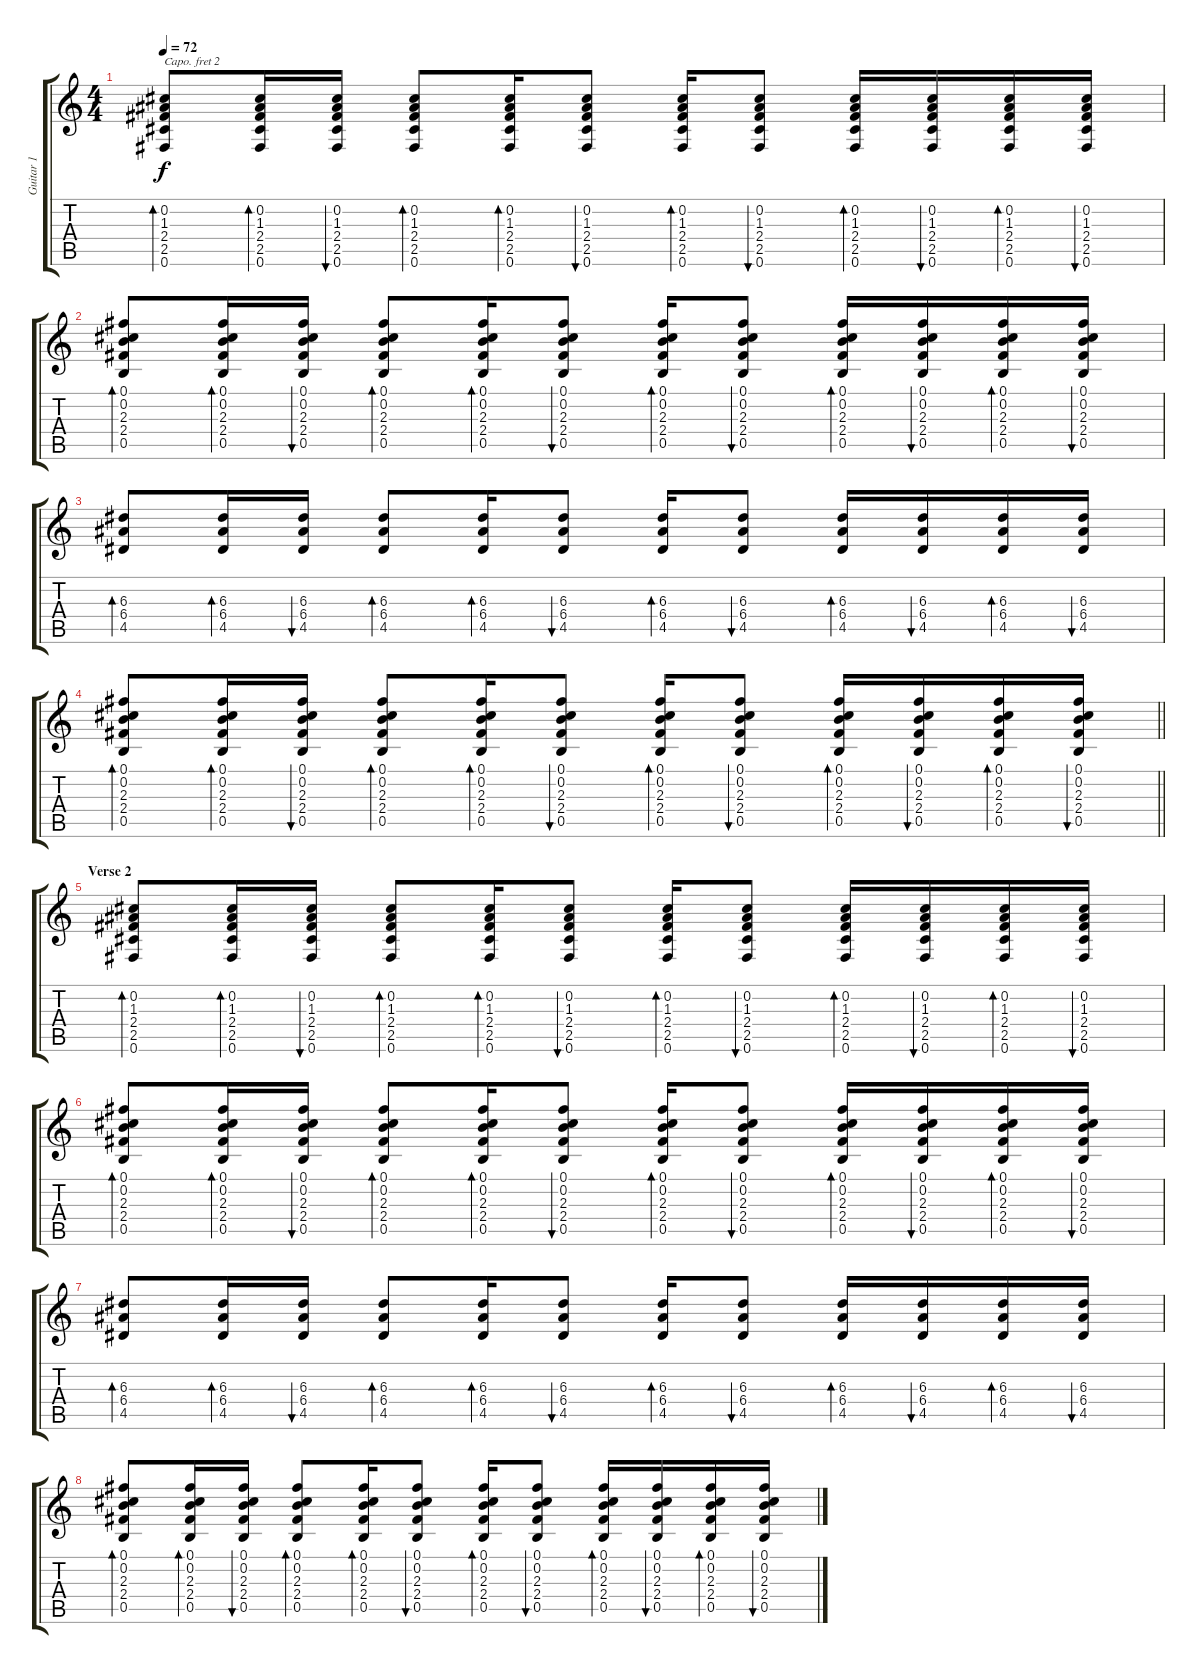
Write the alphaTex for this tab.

\track ("Guitar 1" "Guitar 1") {instrument acousticguitarsteel}
\staff {score tabs}
\capo 2
\tuning (E4 B3 G3 D3 A2 E2) {hide}
\ts (4 4)
\tempo 72
\clef g2
\ks c
(0.2 1.3 2.4 2.5 0.6).8{bd 30 dy f} (0.2 1.3 2.4 2.5 0.6).16{bd 30} (0.2 1.3 2.4 2.5 0.6).16{bu 30} (0.2 1.3 2.4 2.5 0.6).8{bd 30} (0.2 1.3 2.4 2.5 0.6).16{bd 30} (0.2 1.3 2.4 2.5 0.6).8{bu 30} (0.2 1.3 2.4 2.5 0.6).16{bd 30} (0.2 1.3 2.4 2.5 0.6).8{bu 30} (0.2 1.3 2.4 2.5 0.6).16{bd 30} (0.2 1.3 2.4 2.5 0.6).16{bu 30} (0.2 1.3 2.4 2.5 0.6).16{bd 30} (0.2 1.3 2.4 2.5 0.6).16{bu 30} |
(0.1 0.2 2.3 2.4 0.5).8{bd 30} (0.1 0.2 2.3 2.4 0.5).16{bd 30} (0.1 0.2 2.3 2.4 0.5).16{bu 30} (0.1 0.2 2.3 2.4 0.5).8{bd 30} (0.1 0.2 2.3 2.4 0.5).16{bd 30} (0.1 0.2 2.3 2.4 0.5).8{bu 30} (0.1 0.2 2.3 2.4 0.5).16{bd 30} (0.1 0.2 2.3 2.4 0.5).8{bu 30} (0.1 0.2 2.3 2.4 0.5).16{bd 30} (0.1 0.2 2.3 2.4 0.5).16{bu 30} (0.1 0.2 2.3 2.4 0.5).16{bd 30} (0.1 0.2 2.3 2.4 0.5).16{bu 30} |
(6.3 6.4 4.5).8{bd 30} (6.3 6.4 4.5).16{bd 30} (6.3 6.4 4.5).16{bu 30} (6.3 6.4 4.5).8{bd 30} (6.3 6.4 4.5).16{bd 30} (6.3 6.4 4.5).8{bu 30} (6.3 6.4 4.5).16{bd 30} (6.3 6.4 4.5).8{bu 30} (6.3 6.4 4.5).16{bd 30} (6.3 6.4 4.5).16{bu 30} (6.3 6.4 4.5).16{bd 30} (6.3 6.4 4.5).16{bu 30} |
\barLineRight lightlight
(0.1 0.2 2.3 2.4 0.5).8{bd 30} (0.1 0.2 2.3 2.4 0.5).16{bd 30} (0.1 0.2 2.3 2.4 0.5).16{bu 30} (0.1 0.2 2.3 2.4 0.5).8{bd 30} (0.1 0.2 2.3 2.4 0.5).16{bd 30} (0.1 0.2 2.3 2.4 0.5).8{bu 30} (0.1 0.2 2.3 2.4 0.5).16{bd 30} (0.1 0.2 2.3 2.4 0.5).8{bu 30} (0.1 0.2 2.3 2.4 0.5).16{bd 30} (0.1 0.2 2.3 2.4 0.5).16{bu 30} (0.1 0.2 2.3 2.4 0.5).16{bd 30} (0.1 0.2 2.3 2.4 0.5).16{bu 30} |
\section ("" "Verse 2")
(0.2 1.3 2.4 2.5 0.6).8{bd 30} (0.2 1.3 2.4 2.5 0.6).16{bd 30} (0.2 1.3 2.4 2.5 0.6).16{bu 30} (0.2 1.3 2.4 2.5 0.6).8{bd 30} (0.2 1.3 2.4 2.5 0.6).16{bd 30} (0.2 1.3 2.4 2.5 0.6).8{bu 30} (0.2 1.3 2.4 2.5 0.6).16{bd 30} (0.2 1.3 2.4 2.5 0.6).8{bu 30} (0.2 1.3 2.4 2.5 0.6).16{bd 30} (0.2 1.3 2.4 2.5 0.6).16{bu 30} (0.2 1.3 2.4 2.5 0.6).16{bd 30} (0.2 1.3 2.4 2.5 0.6).16{bu 30} |
(0.1 0.2 2.3 2.4 0.5).8{bd 30} (0.1 0.2 2.3 2.4 0.5).16{bd 30} (0.1 0.2 2.3 2.4 0.5).16{bu 30} (0.1 0.2 2.3 2.4 0.5).8{bd 30} (0.1 0.2 2.3 2.4 0.5).16{bd 30} (0.1 0.2 2.3 2.4 0.5).8{bu 30} (0.1 0.2 2.3 2.4 0.5).16{bd 30} (0.1 0.2 2.3 2.4 0.5).8{bu 30} (0.1 0.2 2.3 2.4 0.5).16{bd 30} (0.1 0.2 2.3 2.4 0.5).16{bu 30} (0.1 0.2 2.3 2.4 0.5).16{bd 30} (0.1 0.2 2.3 2.4 0.5).16{bu 30} |
(6.3 6.4 4.5).8{bd 30} (6.3 6.4 4.5).16{bd 30} (6.3 6.4 4.5).16{bu 30} (6.3 6.4 4.5).8{bd 30} (6.3 6.4 4.5).16{bd 30} (6.3 6.4 4.5).8{bu 30} (6.3 6.4 4.5).16{bd 30} (6.3 6.4 4.5).8{bu 30} (6.3 6.4 4.5).16{bd 30} (6.3 6.4 4.5).16{bu 30} (6.3 6.4 4.5).16{bd 30} (6.3 6.4 4.5).16{bu 30} |
(0.1 0.2 2.3 2.4 0.5).8{bd 30} (0.1 0.2 2.3 2.4 0.5).16{bd 30} (0.1 0.2 2.3 2.4 0.5).16{bu 30} (0.1 0.2 2.3 2.4 0.5).8{bd 30} (0.1 0.2 2.3 2.4 0.5).16{bd 30} (0.1 0.2 2.3 2.4 0.5).8{bu 30} (0.1 0.2 2.3 2.4 0.5).16{bd 30} (0.1 0.2 2.3 2.4 0.5).8{bu 30} (0.1 0.2 2.3 2.4 0.5).16{bd 30} (0.1 0.2 2.3 2.4 0.5).16{bu 30} (0.1 0.2 2.3 2.4 0.5).16{bd 30} (0.1 0.2 2.3 2.4 0.5).16{bu 30}
